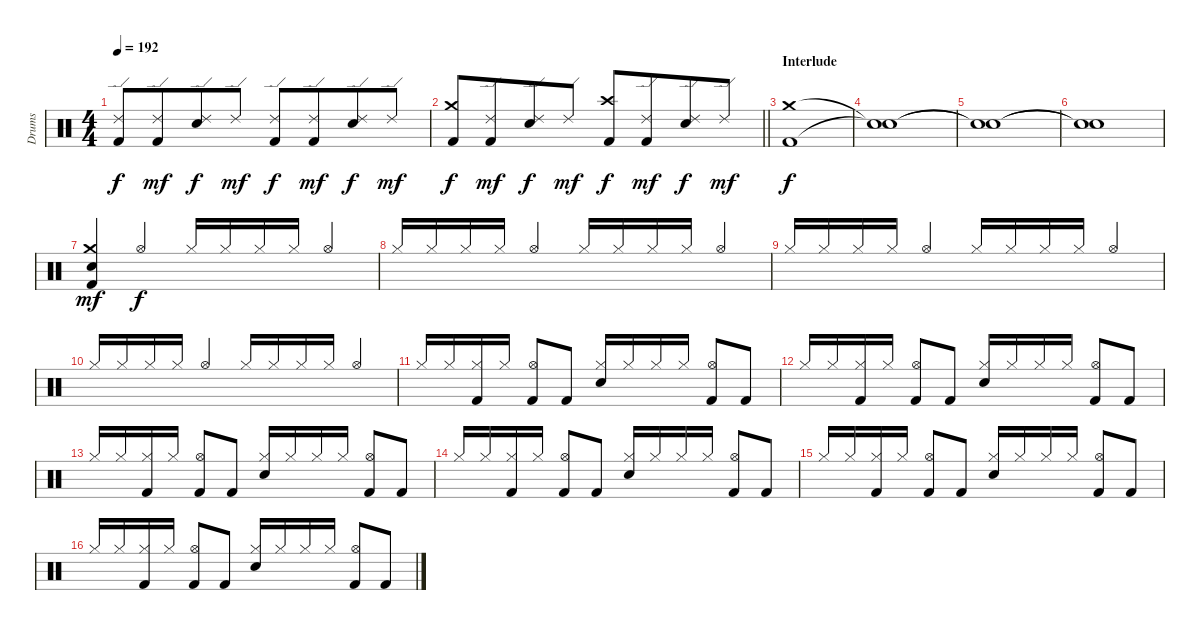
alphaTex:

\track ("Drums" "Drums") {instrument percussion}
\staff {score}
\articulation defaults
\ts (4 4)
\tempo 192
\clef neutral
\ks c
("Kick (hit) 2" "Ride (edge) 2").8{dy f beam Up} ("Kick (hit) 2" "Ride (edge) 2").8{dy mf beam Up beam merge} ("Electric Snare (hit)" "Ride (edge) 2").8{dy f beam Up} "Ride (edge) 2".8{dy mf beam Up} ("Kick (hit) 2" "Ride (edge) 2").8{dy f beam Up} ("Kick (hit) 2" "Ride (edge) 2").8{dy mf beam Up beam merge} ("Electric Snare (hit)" "Ride (edge) 2").8{dy f beam Up} "Ride (edge) 2".8{dy mf beam Up} |
\barLineRight lightlight
("Kick (hit) 2" "Crash medium (hit)").8{dy f beam Up} ("Kick (hit) 2" "Ride (edge) 2").8{dy mf beam Up beam merge} ("Electric Snare (hit)" "Ride (edge) 2").8{dy f beam Up} "Ride (edge) 2".8{dy mf beam Up} ("Kick (hit) 2" "Crash high (hit)").8{dy f beam Up} ("Kick (hit) 2" "Ride (edge) 2").8{dy mf beam Up beam merge} ("Electric Snare (hit)" "Ride (edge) 2").8{dy f beam Up} "Ride (edge) 2".8{dy mf beam Up} |
\section ("" "Interlude")
("Crash medium (hit)" "Kick (hit) 2").1{dy f} |
("Snare (hit)"{t} "Snare (hit)"{t}).1 |
("Snare (hit)"{t} "Snare (hit)"{t}).1 |
("Snare (hit)"{t} "Snare (hit)"{t}).1 |
("Crash medium (hit)" "Electric Snare (hit)" "Kick (hit) 2").4{dy mf beam Up} "Hi-Hat (open)".4{dy f beam Up} "Hi-Hat (closed)".16{beam Up} "Hi-Hat (closed)".16{beam Up} "Hi-Hat (closed)".16{beam Up} "Hi-Hat (closed)".16{beam Up} "Hi-Hat (open)".4{beam Up} |
"Hi-Hat (closed)".16{beam Up} "Hi-Hat (closed)".16{beam Up} "Hi-Hat (closed)".16{beam Up} "Hi-Hat (closed)".16{beam Up} "Hi-Hat (open)".4{beam Up} "Hi-Hat (closed)".16{beam Up} "Hi-Hat (closed)".16{beam Up} "Hi-Hat (closed)".16{beam Up} "Hi-Hat (closed)".16{beam Up} "Hi-Hat (open)".4{beam Up} |
"Hi-Hat (closed)".16{beam Up} "Hi-Hat (closed)".16{beam Up} "Hi-Hat (closed)".16{beam Up} "Hi-Hat (closed)".16{beam Up} "Hi-Hat (open)".4{beam Up} "Hi-Hat (closed)".16{beam Up} "Hi-Hat (closed)".16{beam Up} "Hi-Hat (closed)".16{beam Up} "Hi-Hat (closed)".16{beam Up} "Hi-Hat (open)".4{beam Up} |
"Hi-Hat (closed)".16{beam Up} "Hi-Hat (closed)".16{beam Up} "Hi-Hat (closed)".16{beam Up} "Hi-Hat (closed)".16{beam Up} "Hi-Hat (open)".4{beam Up} "Hi-Hat (closed)".16{beam Up} "Hi-Hat (closed)".16{beam Up} "Hi-Hat (closed)".16{beam Up} "Hi-Hat (closed)".16{beam Up} "Hi-Hat (open)".4{beam Up} |
"Hi-Hat (closed)".16{beam Up} "Hi-Hat (closed)".16{beam Up} ("Hi-Hat (closed)" "Kick (hit) 2").16{beam Up} "Hi-Hat (closed)".16{beam Up} ("Hi-Hat (open)" "Kick (hit) 2").8{beam Up} "Kick (hit) 2".8{beam Up} ("Hi-Hat (closed)" "Electric Snare (hit)").16{beam Up} "Hi-Hat (closed)".16{beam Up} "Hi-Hat (closed)".16{beam Up} "Hi-Hat (closed)".16{beam Up} ("Hi-Hat (open)" "Kick (hit) 2").8{beam Up} "Kick (hit) 2".8{beam Up} |
"Hi-Hat (closed)".16{beam Up} "Hi-Hat (closed)".16{beam Up} ("Hi-Hat (closed)" "Kick (hit) 2").16{beam Up} "Hi-Hat (closed)".16{beam Up} ("Hi-Hat (open)" "Kick (hit) 2").8{beam Up} "Kick (hit) 2".8{beam Up} ("Hi-Hat (closed)" "Electric Snare (hit)").16{beam Up} "Hi-Hat (closed)".16{beam Up} "Hi-Hat (closed)".16{beam Up} "Hi-Hat (closed)".16{beam Up} ("Hi-Hat (open)" "Kick (hit) 2").8{beam Up} "Kick (hit) 2".8{beam Up} |
"Hi-Hat (closed)".16{beam Up} "Hi-Hat (closed)".16{beam Up} ("Hi-Hat (closed)" "Kick (hit) 2").16{beam Up} "Hi-Hat (closed)".16{beam Up} ("Hi-Hat (open)" "Kick (hit) 2").8{beam Up} "Kick (hit) 2".8{beam Up} ("Hi-Hat (closed)" "Electric Snare (hit)").16{beam Up} "Hi-Hat (closed)".16{beam Up} "Hi-Hat (closed)".16{beam Up} "Hi-Hat (closed)".16{beam Up} ("Hi-Hat (open)" "Kick (hit) 2").8{beam Up} "Kick (hit) 2".8{beam Up} |
"Hi-Hat (closed)".16{beam Up} "Hi-Hat (closed)".16{beam Up} ("Hi-Hat (closed)" "Kick (hit) 2").16{beam Up} "Hi-Hat (closed)".16{beam Up} ("Hi-Hat (open)" "Kick (hit) 2").8{beam Up} "Kick (hit) 2".8{beam Up} ("Hi-Hat (closed)" "Electric Snare (hit)").16{beam Up} "Hi-Hat (closed)".16{beam Up} "Hi-Hat (closed)".16{beam Up} "Hi-Hat (closed)".16{beam Up} ("Hi-Hat (open)" "Kick (hit) 2").8{beam Up} "Kick (hit) 2".8{beam Up} |
"Hi-Hat (closed)".16{beam Up} "Hi-Hat (closed)".16{beam Up} ("Hi-Hat (closed)" "Kick (hit) 2").16{beam Up} "Hi-Hat (closed)".16{beam Up} ("Hi-Hat (open)" "Kick (hit) 2").8{beam Up} "Kick (hit) 2".8{beam Up} ("Hi-Hat (closed)" "Electric Snare (hit)").16{beam Up} "Hi-Hat (closed)".16{beam Up} "Hi-Hat (closed)".16{beam Up} "Hi-Hat (closed)".16{beam Up} ("Hi-Hat (open)" "Kick (hit) 2").8{beam Up} "Kick (hit) 2".8{beam Up} |
"Hi-Hat (closed)".16{beam Up} "Hi-Hat (closed)".16{beam Up} ("Hi-Hat (closed)" "Kick (hit) 2").16{beam Up} "Hi-Hat (closed)".16{beam Up} ("Hi-Hat (open)" "Kick (hit) 2").8{beam Up} "Kick (hit) 2".8{beam Up} ("Hi-Hat (closed)" "Electric Snare (hit)").16{beam Up} "Hi-Hat (closed)".16{beam Up} "Hi-Hat (closed)".16{beam Up} "Hi-Hat (closed)".16{beam Up} ("Hi-Hat (open)" "Kick (hit) 2").8{beam Up} "Kick (hit) 2".8{beam Up}
